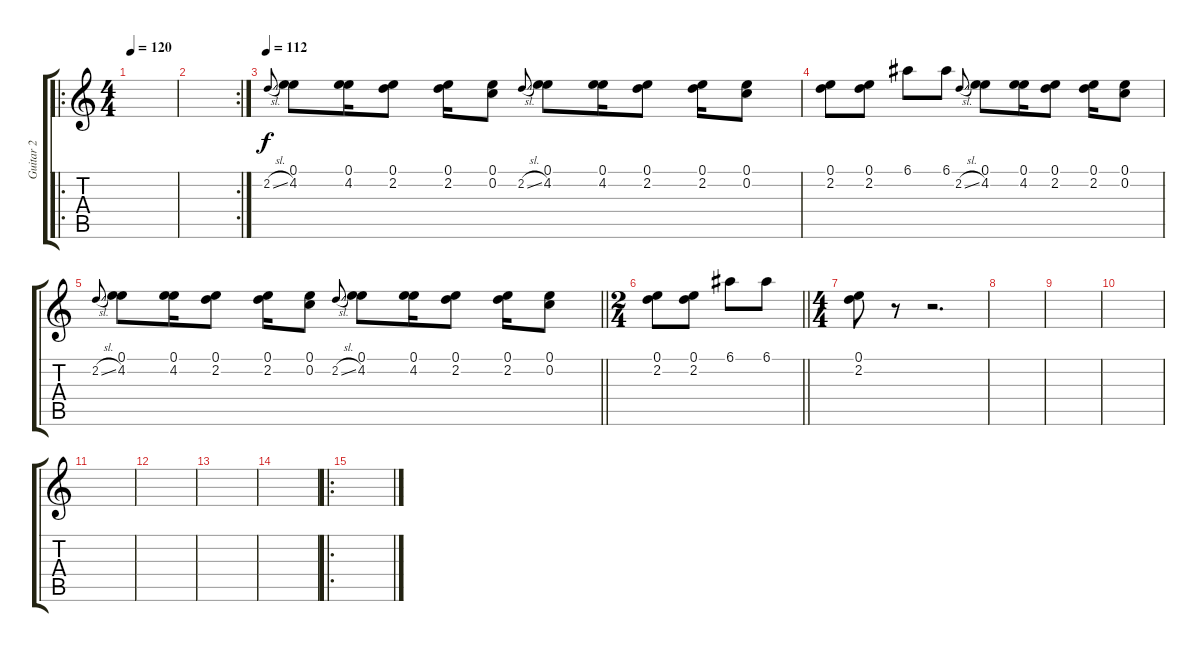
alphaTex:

\track ("Guitar 2" "Guitar 2") {instrument distortionguitar}
\staff {score tabs}
\tuning (E4 C4 G3 C3 G2 C2) {hide}
\ro
\ts (4 4)
\tempo 120
\clef g2
\ks c
|
\rc 2
|
\tempo 112
2.2{sl}.8{gr onbeat} (0.1 4.2).8{instrument banjo} (0.1 4.2).16 (0.1 2.2).8 (0.1 2.2).16 (0.1 0.2).8 2.2{sl}.8{gr onbeat} (0.1 4.2).8 (0.1 4.2).16 (0.1 2.2).8 (0.1 2.2).16 (0.1 0.2).8 |
(0.1 2.2).8 (0.1 2.2).8 6.1.8 6.1.8 2.2{sl}.8{gr onbeat} (0.1 4.2).8 (0.1 4.2).16 (0.1 2.2).8 (0.1 2.2).16 (0.1 0.2).8 |
\barLineRight lightlight
2.2{sl}.8{gr onbeat} (0.1 4.2).8 (0.1 4.2).16 (0.1 2.2).8 (0.1 2.2).16 (0.1 0.2).8 2.2{sl}.8{gr onbeat} (0.1 4.2).8 (0.1 4.2).16 (0.1 2.2).8 (0.1 2.2).16 (0.1 0.2).8 |
\ts (2 4)
\barLineRight lightlight
(0.1 2.2).8 (0.1 2.2).8 6.1.8 6.1.8 |
\ts (4 4)
(0.1 2.2).8 r.8 r.2{d} |
|
|
|
|
|
|
|
\ro
